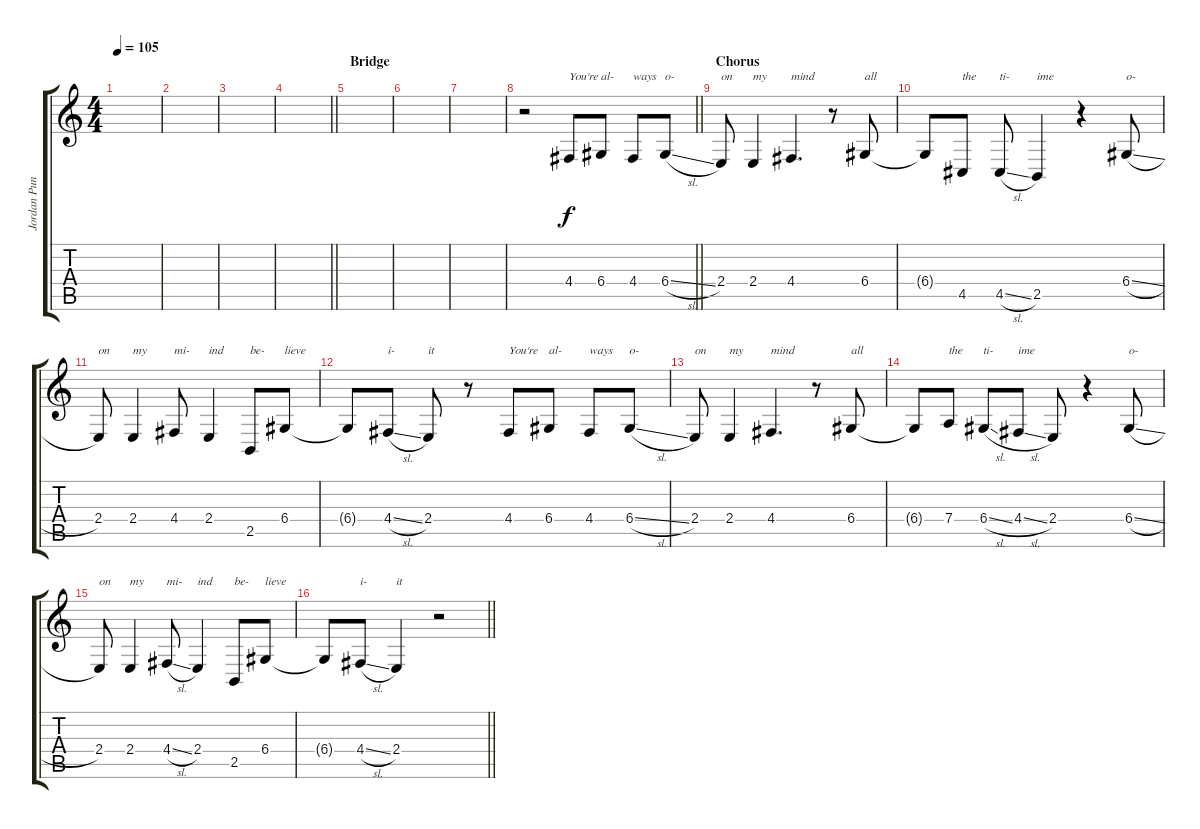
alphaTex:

\track ("Jordan Pundik (Backing)" "Jordan Pun") {instrument sopranosax}
\staff {score tabs}
\tuning (E4 B3 G3 D3 A2 E2) {hide}
\ts (4 4)
\tempo 105
\clef g2
\ks c
|
|
|
\barLineRight lightlight
|
\section ("" "Bridge")
|
|
|
\barLineRight lightlight
r.2 4.4.8{txt "You're"} 6.4.8{txt "al-"} 4.4.8{txt "ways"} 6.4{sl}.8{txt "o-"} |
\section ("" "Chorus")
2.4.8{txt "on"} 2.4.4{txt "my"} 4.4.4{d txt "mind"} r.8 6.4.8{txt "all"} |
6.4{t}.8 4.5.8{txt "the"} 4.5{sl}.8{txt "ti-"} 2.5.4{txt "ime"} r.4 6.4{sl}.8{txt "o-"} |
2.4.8{txt "on"} 2.4.4{txt "my"} 4.4.8{txt "mi-"} 2.4.4{txt "ind"} 2.5.8{txt "be-"} 6.4.8{txt "lieve"} |
6.4{t}.8 4.4{sl}.8{txt "i-"} 2.4.8{txt "it"} r.8 4.4.8{txt "You're"} 6.4.8{txt "al-"} 4.4.8{txt "ways"} 6.4{sl}.8{txt "o-"} |
2.4.8{txt "on"} 2.4.4{txt "my"} 4.4.4{d txt "mind"} r.8 6.4.8{txt "all"} |
6.4{t}.8 7.4.8{txt "the"} 6.4{sl}.8{txt "ti-"} 4.4{sl}.8{txt "ime"} 2.4.8 r.4 6.4{sl}.8{txt "o-"} |
2.4.8{txt "on"} 2.4.4{txt "my"} 4.4{sl}.8{txt "mi-"} 2.4.4{txt "ind"} 2.5.8{txt "be-"} 6.4.8{txt "lieve"} |
\barLineRight lightlight
6.4{t}.8 4.4{sl}.8{txt "i-"} 2.4.4{txt "it"} r.2
